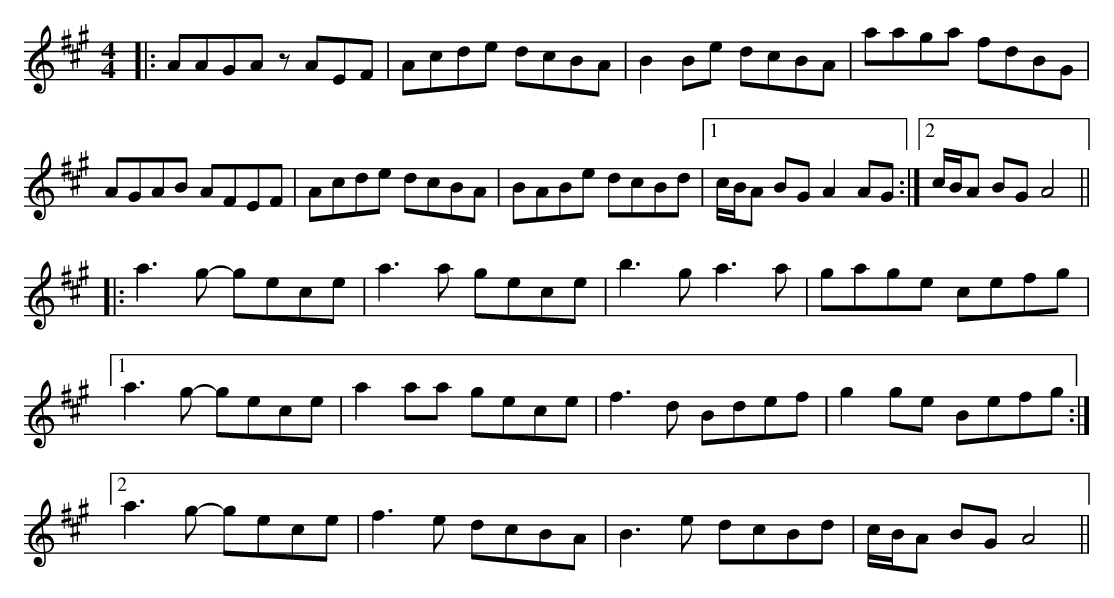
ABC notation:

X:1
M:4/4
K:A
|: AAGA z AEF | Acde dcBA | B2 Be dcBA | aaga fdBG |
AGAB AFEF | Acde dcBA | BABe dcBd |1 c/B/A BG A2 AG :|2 c/B/A BG A4 ||
|: a3 g- gece | a3 a gece | b3 g a3 a | gage cefg |
[1 a3 g- gece | a2 aa gece | f3 d Bdef | g2 ge Befg :|
[2 a3 g- gece | f3 e dcBA | B3 e dcBd | c/B/A BG A4 ||
